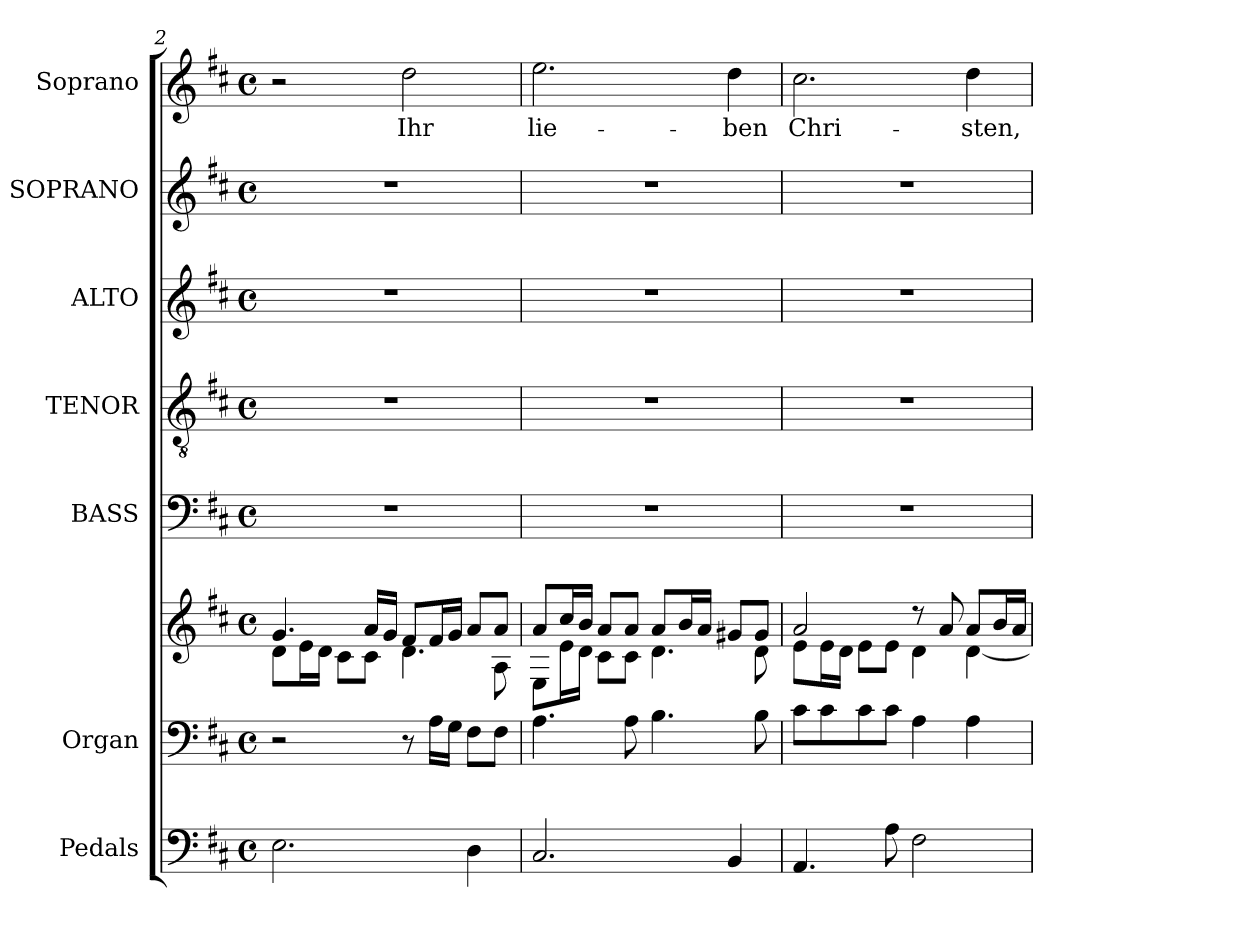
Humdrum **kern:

**kern	**kern	**kern	**kern	**kern	**kern	**kern	**kern	**text
*part7	*part6	*part6	*part5	*part4	*part3	*part2	*part1	*part1
*staff8	*staff7	*staff6	*staff5	*staff4	*staff3	*staff2	*staff1	*staff1
*I"Pedals	*I"Organ	*	*I"BASS	*I"TENOR	*I"ALTO	*I"SOPRANO	*I"Soprano	*
*I'Ped.	*I'Org.	*	*I'B.	*I'T.	*I'A.	*I'S.	*I'S.	*
*clefF4	*clefF4	*clefG2	*clefF4	*clefGv2	*clefG2	*clefG2	*clefG2	*
*	*	*	*	*ITrd7c12	*	*	*	*
*k[f#c#]	*k[f#c#]	*k[f#c#]	*k[f#c#]	*k[f#c#]	*k[f#c#]	*k[f#c#]	*k[f#c#]	*
*D:	*D:	*D:	*D:	*D:	*D:	*D:	*D:	*
*M4/4	*M4/4	*M4/4	*M4/4	*M4/4	*M4/4	*M4/4	*M4/4	*
*met(c)	*met(c)	*met(c)	*met(c)	*met(c)	*met(c)	*met(c)	*met(c)	*
=2	=2	=2	=2	=2	=2	=2	=2	=2
*	*	*^	*	*	*	*	*	*
2.Ei\	2r	4.gi/	8di\L	1r	1r	1r	1r	2r	.
.	.	.	16ei\L	.	.	.	.	.	.
.	.	.	16di\JJ	.	.	.	.	.	.
.	.	.	8c#i\L	.	.	.	.	.	.
.	.	16ai/LL	8c#i\J	.	.	.	.	.	.
.	.	16gi/JJ	.	.	.	.	.	.	.
!	!	!	!	!	!	!	!	!	!LO:LY:b:color=#000000
.	8r	8f#i/L	4.di\	.	.	.	.	2ddi\	Ihr
.	16Ai\LL	16f#i/L	.	.	.	.	.	.	.
.	16Gi\JJ	16gi/JJ	.	.	.	.	.	.	.
4Di\	8F#i\L	8ai/L	.	.	.	.	.	.	.
.	8F#i\J	8ai/J	8Ai\	.	.	.	.	.	.
=3	=3	=3	=3	=3	=3	=3	=3	=3	=3
!	!	!	!	!	!	!	!	!	!LO:LY:b:color=#000000
2.C#i/	4.Ai\	8ai/L	8Ei\L	1r	1r	1r	1r	2.eei\	lie-
.	.	16cc#i/L	16ei\L	.	.	.	.	.	.
.	.	16bi/JJ	16di\JJ	.	.	.	.	.	.
.	.	8ai/L	8c#i\L	.	.	.	.	.	.
.	8Ai\	8ai/J	8c#i\J	.	.	.	.	.	.
.	4.Bi\	8ai/L	4.di\	.	.	.	.	.	.
.	.	16bi/L	.	.	.	.	.	.	.
.	.	16ai/JJ	.	.	.	.	.	.	.
!	!	!	!	!	!	!	!	!	!LO:LY:b:color=#000000
4BBi/	.	8g#Xi/L	.	.	.	.	.	4ddi\	-ben
.	8Bi\	8g#i/J	8di\	.	.	.	.	.	.
=4	=4	=4	=4	=4	=4	=4	=4	=4	=4
!	!	!	!	!	!	!	!	!	!LO:LY:b:color=#000000
4.AAi/	8c#i\L	2ai/	8ei\L	1r	1r	1r	1r	2.cc#i\	Chri-
.	8c#i\	.	16ei\L	.	.	.	.	.	.
.	.	.	16di\JJ	.	.	.	.	.	.
.	8c#i\	.	8ei\L	.	.	.	.	.	.
8Ai\	8c#i\J	.	8ei\J	.	.	.	.	.	.
2F#i\	4Ai\	8r	4di\	.	.	.	.	.	.
.	.	8ai/	.	.	.	.	.	.	.
!	!	!	!	!	!	!	!	!	!LO:LY:b:color=#000000
.	4Ai\	8ai/L	[4di\	.	.	.	.	4ddi\	-sten,
.	.	16bi/L	.	.	.	.	.	.	.
.	.	16ai/JJ	.	.	.	.	.	.	.
*	*	*v	*v	*	*	*	*	*	*
=	=	=	=	=	=	=	=	=
*-	*-	*-	*-	*-	*-	*-	*-	*-
